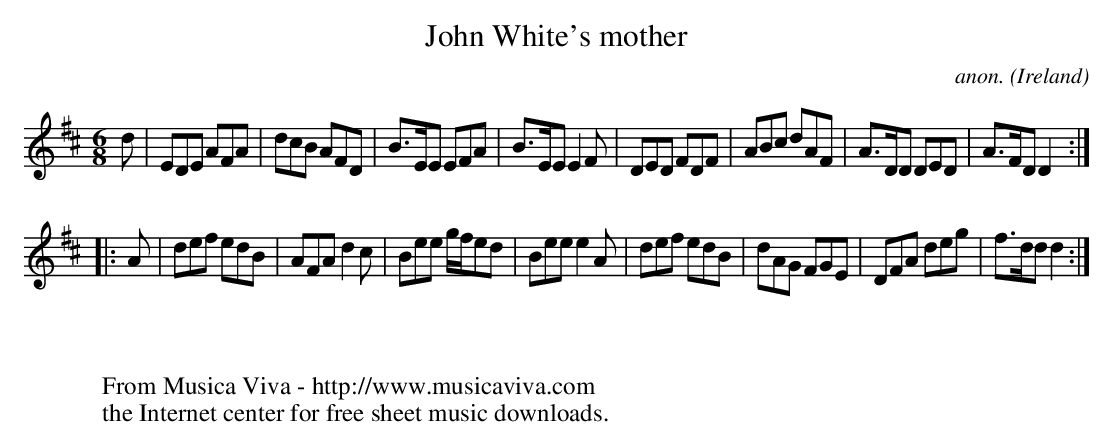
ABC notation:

X:1
T:John White's mother
C:anon.
O:Ireland
M:6/8
L:1/8
K:D
d|EDE AFA|dcB AFD|B>EE EFA|B>EE E2F|DED FDF|ABc dAF|A>DD DED|A>FD D2:|
|:A|def edB|AFA d2c|Bee g/f/ed|Bee e2A|def edB|dAG FGE|DFA deg|f>dd d2:|
W:
W:
W:  From Musica Viva - http://www.musicaviva.com
W:  the Internet center for free sheet music downloads.
